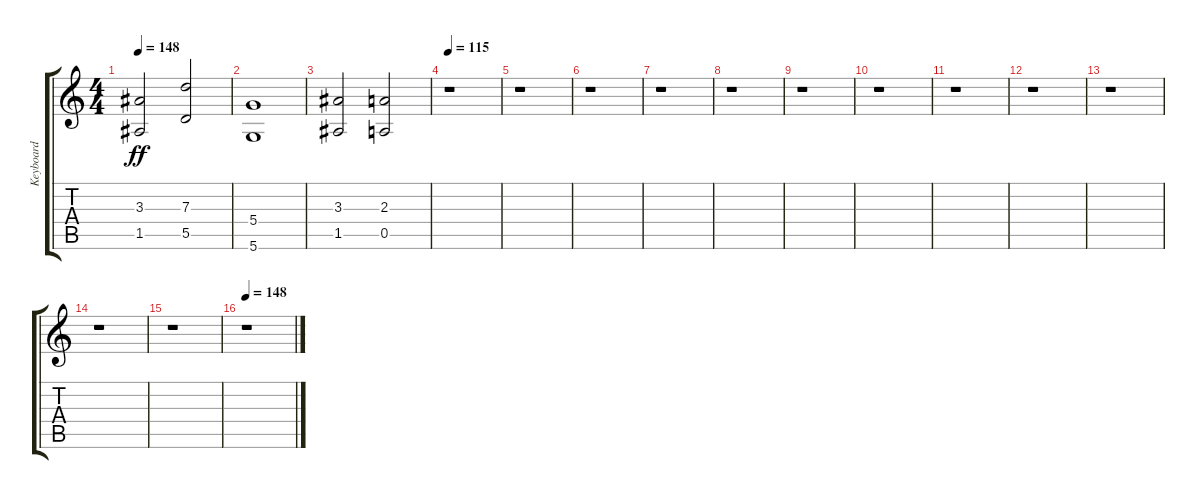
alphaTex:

\track ("Keyboard" "Keyboard") {instrument acousticgrandpiano}
\staff {score tabs}
\tuning (E5 B4 G4 D4 A3 D3) {hide}
\ts (4 4)
\tempo 148
\clef g2
\ks c
(3.3 1.5).2{dy ff} (7.3 5.5).2 |
(5.4 5.6).1 |
(3.3 1.5).2 (2.3 0.5).2 |
\tempo 115
r.1 |
r.1 |
r.1 |
r.1 |
r.1 |
r.1 |
r.1 |
r.1 |
r.1 |
r.1 |
r.1 |
r.1 |
\tempo 148
r.1
